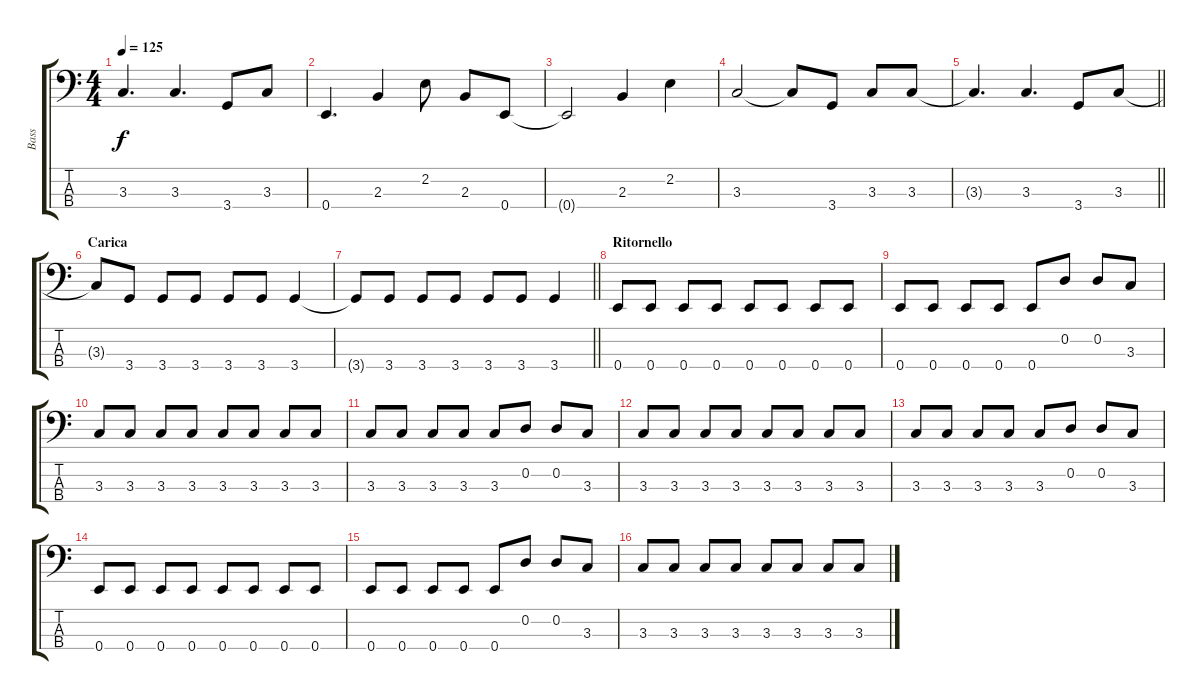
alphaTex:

\track ("Bass" "Bass") {instrument fretlessbass}
\staff {score tabs}
\tuning (G2 D2 A1 E1) {hide}
\ts (4 4)
\tempo 125
\clef f4
\ks c
3.3{t}.4{d dy f} 3.3.4{d} 3.4.8 3.3.8 |
0.4.4{d} 2.3.4 2.2.8 2.3.8 0.4.8 |
0.4{t}.2 2.3.4 2.2.4 |
3.3.2 3.3{t}.8 3.4.8 3.3.8 3.3.8 |
\barLineRight lightlight
3.3{t}.4{d} 3.3.4{d} 3.4.8 3.3.8 |
\section ("" "Carica")
3.3{t}.8 3.4.8 3.4.8 3.4.8 3.4.8 3.4.8 3.4.4 |
\barLineRight lightlight
3.4{t}.8 3.4.8 3.4.8 3.4.8 3.4.8 3.4.8 3.4.4 |
\section ("" "Ritornello")
0.4.8 0.4.8 0.4.8 0.4.8 0.4.8 0.4.8 0.4.8 0.4.8 |
0.4.8 0.4.8 0.4.8 0.4.8 0.4.8 0.2.8 0.2.8 3.3.8 |
3.3.8 3.3.8 3.3.8 3.3.8 3.3.8 3.3.8 3.3.8 3.3.8 |
3.3.8 3.3.8 3.3.8 3.3.8 3.3.8 0.2.8 0.2.8 3.3.8 |
3.3.8 3.3.8 3.3.8 3.3.8 3.3.8 3.3.8 3.3.8 3.3.8 |
3.3.8 3.3.8 3.3.8 3.3.8 3.3.8 0.2.8 0.2.8 3.3.8 |
0.4.8 0.4.8 0.4.8 0.4.8 0.4.8 0.4.8 0.4.8 0.4.8 |
0.4.8 0.4.8 0.4.8 0.4.8 0.4.8 0.2.8 0.2.8 3.3.8 |
3.3.8 3.3.8 3.3.8 3.3.8 3.3.8 3.3.8 3.3.8 3.3.8
